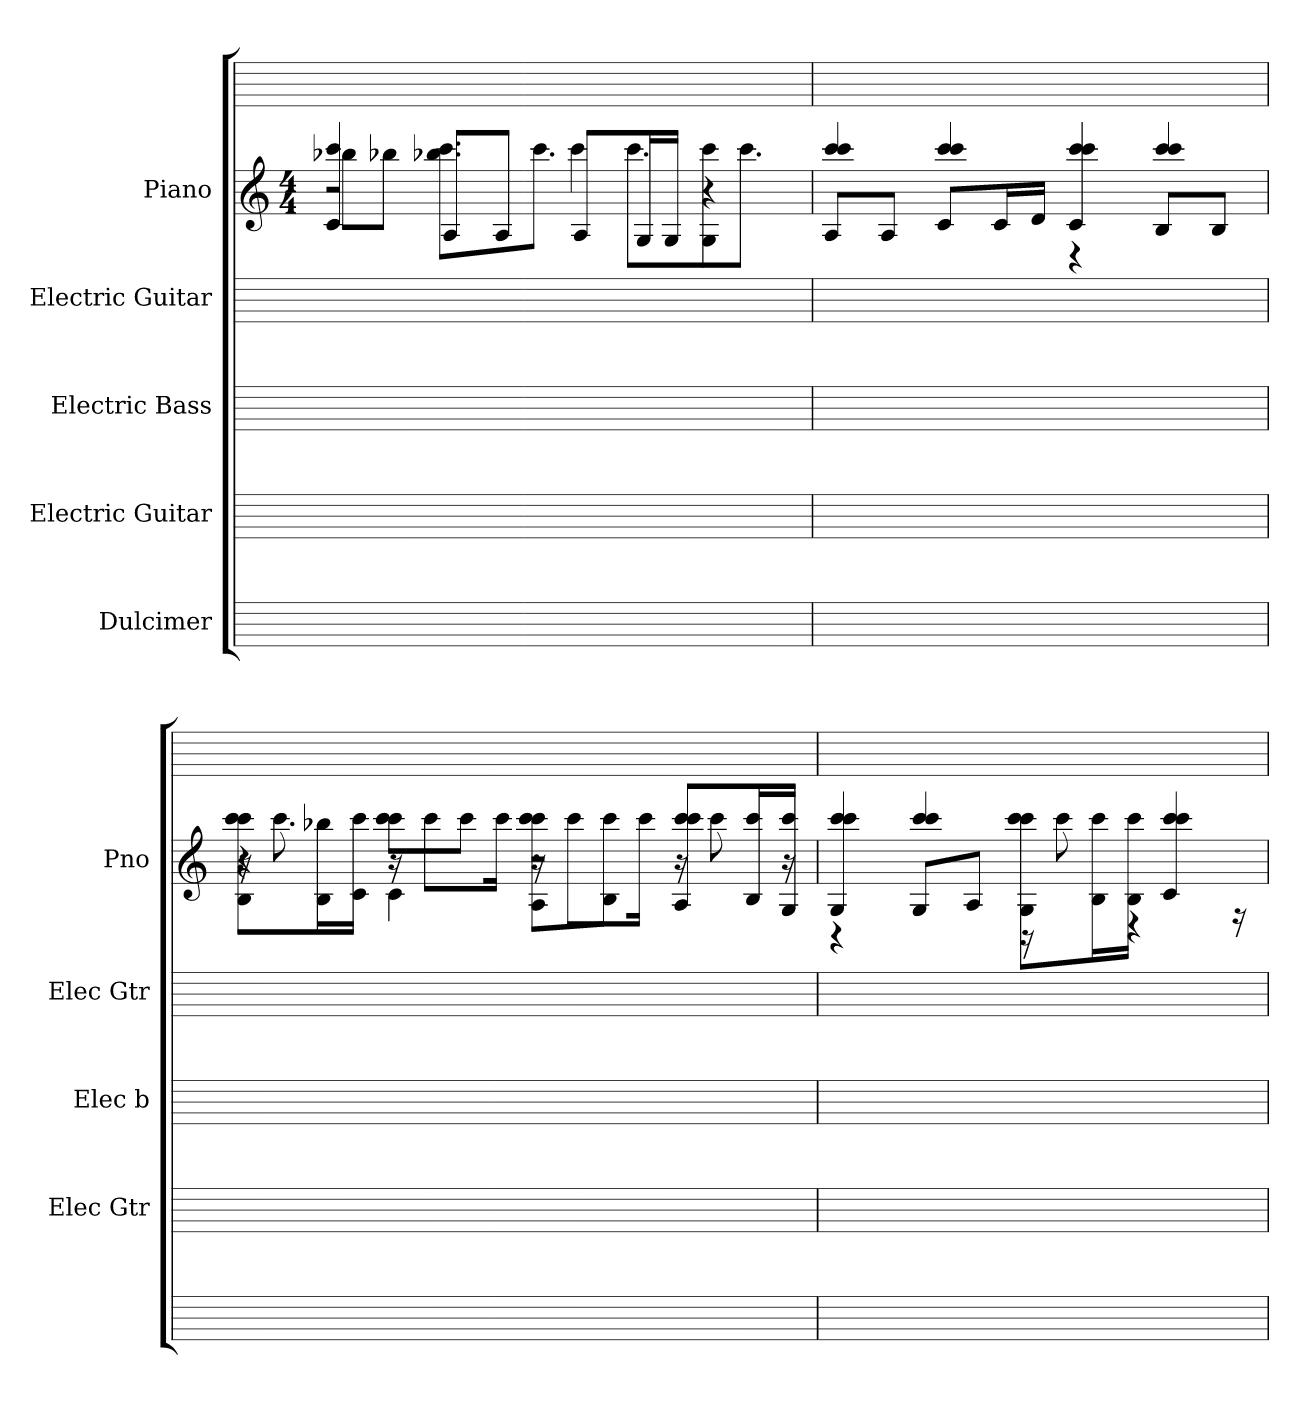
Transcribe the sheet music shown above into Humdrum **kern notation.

**kern	**kern	**kern	**kern	**kern	**kern
*part6	*part5	*part4	*part3	*part2	*part1
*staff6	*staff5	*staff4	*staff3	*staff2	*staff1
*I"Dulcimer	*I"Electric Guitar	*I"Electric Bass	*I"Electric Guitar	*I"Piano	*
*	*I'Elec Gtr	*I'Elec b	*I'Elec Gtr	*I'Pno	*
*	*	*	*	*clefG2	*
*	*	*	*	*M4/4	*
=	=	=	=	=	=
*	*	*	*	*^	*
*	*	*	*	*	*^	*
4ryy	4ryy	4ryy	4ryy	4ccc 4c	8bb-X\L	2r	4ryy
.	.	.	.	.	8bb-X\J	.	.
2.ryy	2.ryy	2.ryy	2.ryy	8.ccc\ 8.bb-XL	8A/L	.	2.ryy
.	.	.	.	.	8A/J	.	.
.	.	.	.	8.ccc\J	.	.	.
.	.	.	.	.	4ccc	8A/L	.
.	.	.	.	8.ccc\L	.	16G/L	.
.	.	.	.	.	.	16G/JJ	.
.	.	.	.	.	4ccc 4G	4r	.
.	.	.	.	8.ccc\J	.	.	.
*	*	*	*	*	*v	*v	*
=	=	=	=	=	=	=
4ryy	4ryy	4ryy	4ryy	4ccc 4ccc	8A/L	4ryy
.	.	.	.	.	8A/J	.
2.ryy	2.ryy	2.ryy	2.ryy	4ccc 4ccc	8c/L	2.ryy
.	.	.	.	.	16c/L	.
.	.	.	.	.	16d/JJ	.
.	.	.	.	4ccc 4ccc 4c	4r	.
.	.	.	.	4ccc 4ccc	8B/L	.
.	.	.	.	.	8B/J	.
=	=	=	=	=	=	=
*	*	*	*	*	*^	*
4ryy	4ryy	4ryy	4ryy	8ccc\ 8ccc 8BL	16r	4r	4ryy
.	.	.	.	.	8.ccc	.	.
.	.	.	.	16bb-X\ 16BL	.	.	.
.	.	.	.	16ccc\ 16cJJ	.	.	.
2.ryy	2.ryy	2.ryy	2.ryy	8ccc\ 8cccL	4c	16r	2.ryy
.	.	.	.	.	.	8ccc\L	.
.	.	.	.	8ccc\J	.	.	.
.	.	.	.	.	.	16ccc\Jk	.
.	.	.	.	8ccc\ 8ccc 8AL	16r	2r	.
.	.	.	.	.	8ccc\L	.	.
.	.	.	.	8ccc\ 8BJ	.	.	.
.	.	.	.	.	16ccc\Jk	.	.
.	.	.	.	8ccc/ 8ccc 8AL	16r	.	.
.	.	.	.	.	8ccc	.	.
.	.	.	.	16ccc/ 16BL	.	.	.
.	.	.	.	16ccc/ 16GJJ	16r	.	.
*	*	*	*	*	*v	*v	*
=	=	=	=	=	=	=
4ryy	4ryy	4ryy	4ryy	4ccc 4ccc 4G	4r	4ryy
2.ryy	2.ryy	2.ryy	2.ryy	4ccc 4ccc	8G/L	2.ryy
.	.	.	.	.	8A/J	.
.	.	.	.	8ccc\ 8ccc 8GL	16r	.
.	.	.	.	.	8ccc	.
.	.	.	.	16ccc\ 16BL	.	.
.	.	.	.	16ccc\ 16BJJ	4r	.
.	.	.	.	4ccc 4ccc 4c	.	.
.	.	.	.	.	16r	.
*	*	*	*	*v	*v	*
=	=	=	=	=	=
*-	*-	*-	*-	*-	*-
